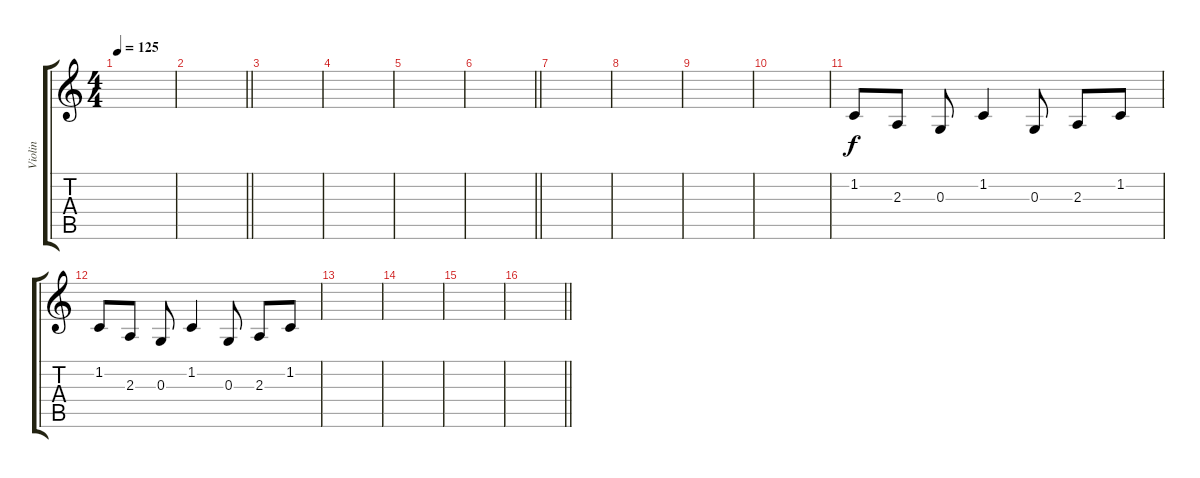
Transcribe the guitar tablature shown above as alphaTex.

\track ("Violin" "Violin") {instrument violin}
\staff {score tabs}
\tuning (E4 B3 G3 D3 A2 E2) {hide}
\ts (4 4)
\tempo 125
\clef g2
\ks c
|
\barLineRight lightlight
|
|
|
|
\barLineRight lightlight
|
|
|
|
|
1.2.8 2.3.8 0.3.8 1.2.4 0.3.8 2.3.8 1.2.8 |
1.2.8 2.3.8 0.3.8 1.2.4 0.3.8 2.3.8 1.2.8 |
|
|
|
\barLineRight lightlight
